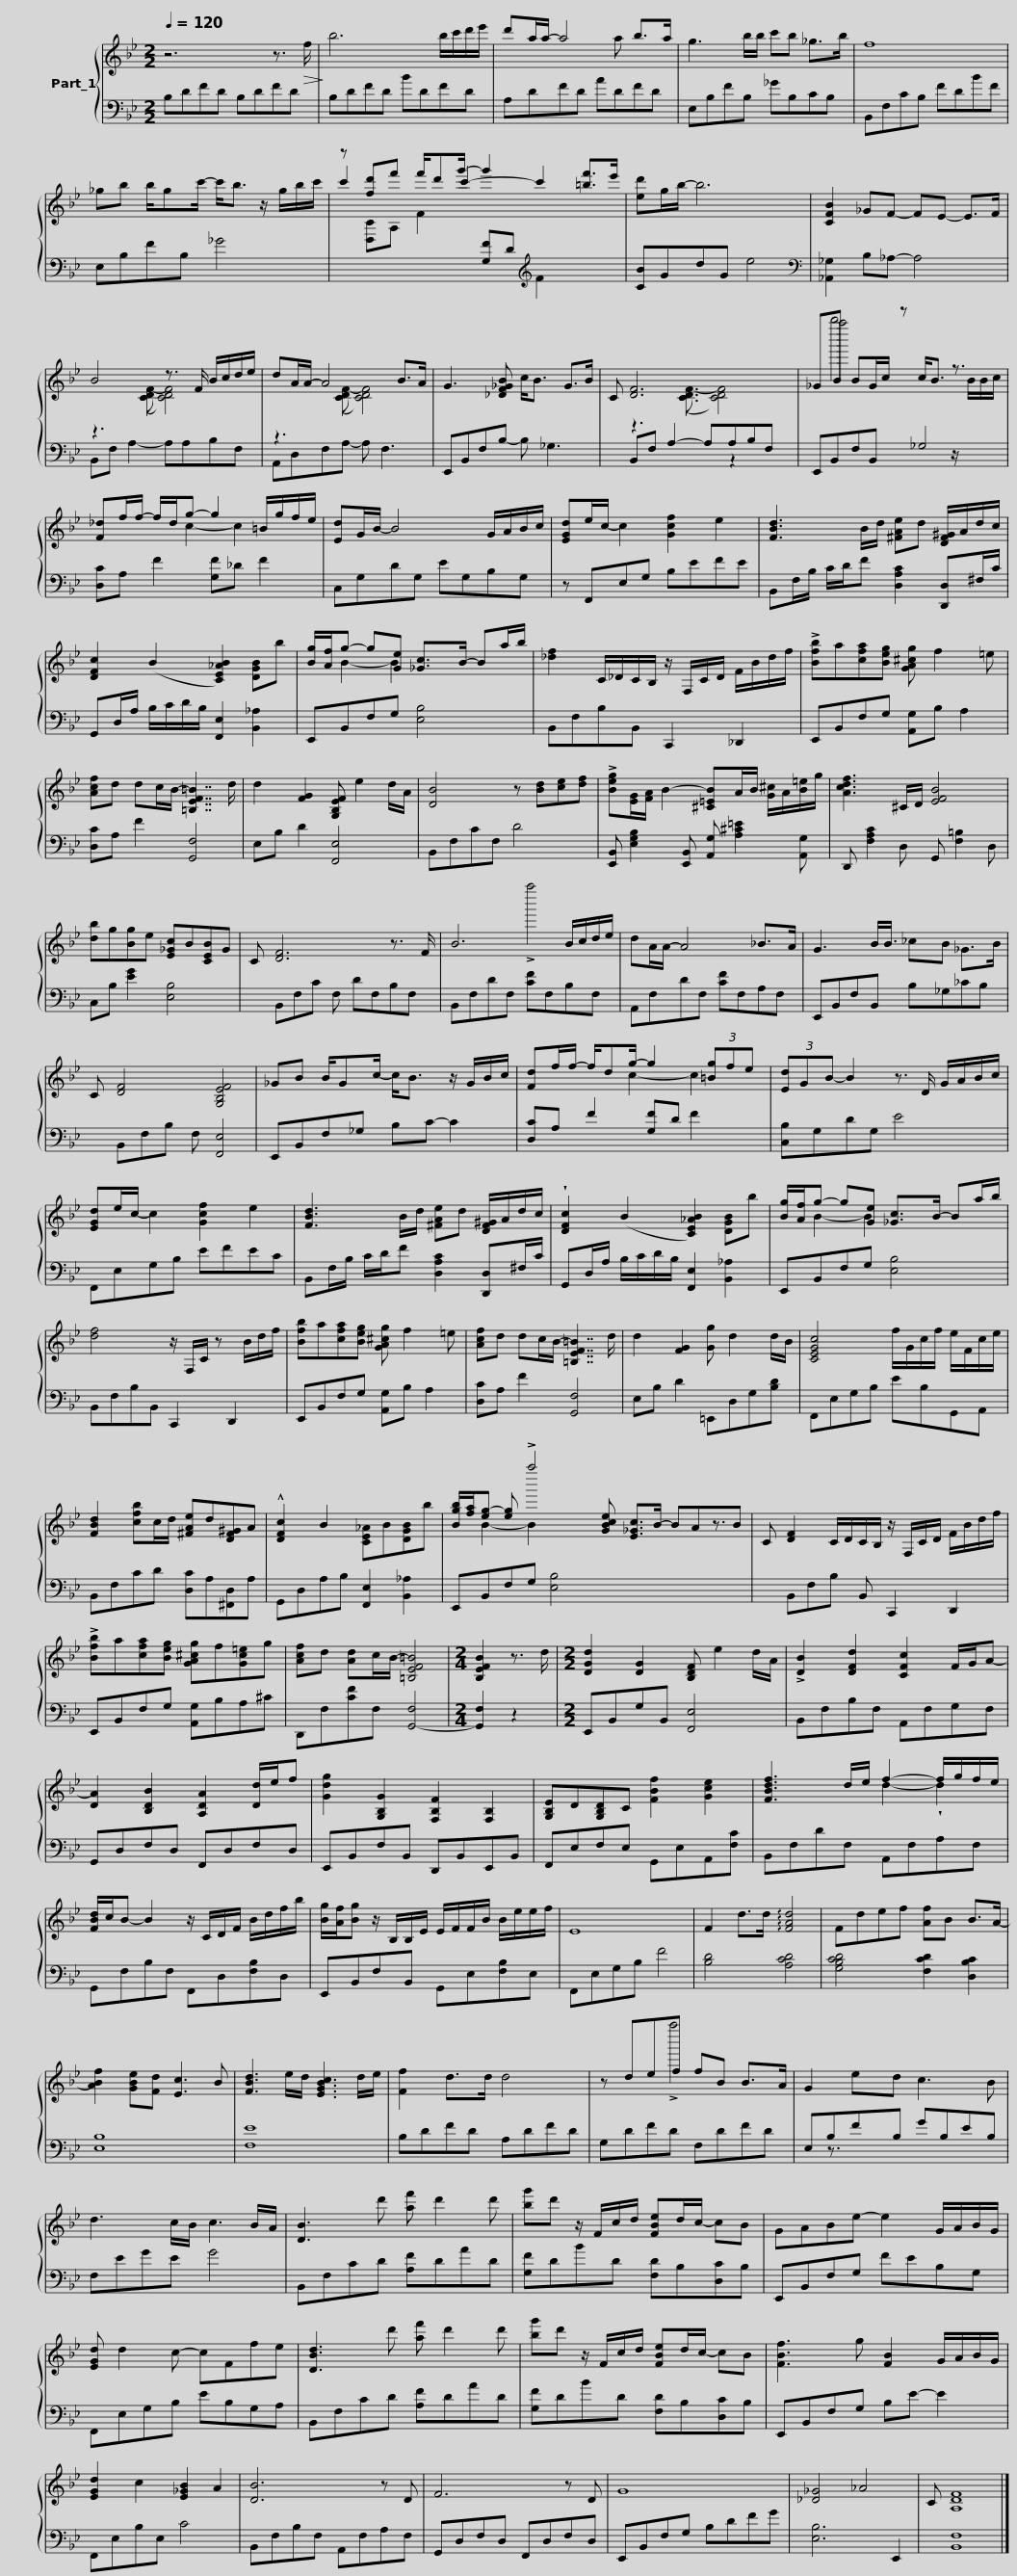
X:1
%%score { 1 | ( 2 3 4 ) }
L:1/8
Q:1/4=120
M:2/2
I:linebreak $
K:Bb
V:1 treble
V:2 bass
V:3 bass
V:4 bass
V:1
 z6 z3/2!>(! f/!>)! | b6 b/c'/d'/e'/ | d'a/a/- a4 b>a |$ g3 b/b/ c'b _g>b | f8 | %5
 _gb b/gc'/- c'<b z/ g/b/c'/ |$ z [fd']f' f'/d'g'/- g'2 x7/2 | [ed']g/b/- b6 | [CFB]2 _GF- FE- E>F |$ B4 z3/2 F/ B/c/d/e/ | %10
 dA/A/- A4 B>A | G3 [_DF_GB] c<B G>B |$ C [DF]6 x5/2 | _GB BG/c/- z c<B z3/2 x/ | [F_d]f/f/- f/d/g- g2 =B/g/f/e/ |$ %15
 [Ed]G/B/- B4 G/A/B/c/ | [EGd]e/c/- c2 [Gcf]2 e2 | [FBd]3 B/d/ [^FAe]d [DF^G]/A/d/c/ |$ [DFc]2 (B2 [CE_AB]2) [DGB]b | [Bg]/[Af]/g- g[Ge] [_Gc]>B- Ba/b/ | %20
 [_df]2 C/_D/C/B,/ z/ F,/C/D/ F/B/d/f/ |$ !>![Bfb]a[cfa][Beg] [GA^cg] f2 =e | [Acf]d dc/B/- [=B,EF=B]7/2 d/ | d2 [FG]2 [G,B,EF] e2 d/A/ | [DB]4 z [Bd][ce][df] |$ %25
 !>![Beg][EG]/[FA]/ B2- [^C=EB]A/B/ [G^c]/A/[B=e]/g/ | [Acdf]3 ^C/D/ [EFB]4 | [db]g[Bg]e [E_Gc]B[CEB]G |$ C [DF]6 z3/2 F/ | B6 B/c/d/e/ | %30
 dA/A/- A4 _B>A | G3 B/B3/4 x15/4 |$ C [DF]4 [G,B,EF]4 | _GB B/Gc/- c<B z/ G/B/c/ | [Fd]f/f/- f/dg/- g2 (3[=Bg]fe |$ %35
 (3[Ed]GB- B2 z3/2 D/ G/A/B/c/ | [EGd]e/c/- c2 [Gcf]2 e2 | [FBd]3 B/d/ [^FAe]d [DF^G]/A/d/c/ |$ !wedge![DFc]2 (B2 [CE_AB]2) [DGB]b | [Bg]/[Af]/g- g[Ge] [_Gc]>B- Ba/b/ | %40
 [df]4 z/ F,/C/ z B/d/f/ |$ [Bfb]a[cfa][Beg] [GA^cg] f2 =e |$ [Acf]d dc/B/- [=B,EF=B]7/2 d/ | d2 [FG]2 [Gg] d2 d/B/ | [CEGc]4 f/G/c/f/ e/F/c/e/ | %45
 [FBd]2 [cfb]c/d/ [^FAe]d[DF^G]A |$ !^![DFc]2 B2 [CE_A]B[DGB]b | [Bgb]/[fa]/[eg-] [eg] !>!a''4 [GBce] [E_Gc]>B- BAz3/2B | C [DF]2 C/D/C/B,/ z/ F,/C/D/ F/B/d/f/ |$ !>![Bfb]a[cfa][Beg] [GA^cg]f[Gc=e]g | %50
 [Acf]d [Ad]c/B/- [=B,EF=B]4 |[M:2/4] [B,EFB]2 z3/2 d/ |[M:2/2] [DGd]2 [DG]2 [B,DF] e2 d/A/ |$ !>![DB]2 [DFd]2 [CFc]2 F/G/A- | [DA]2 [B,DB]2 [A,DA]2 [Dd]/e/f | %55
 [Gdg]2 [G,B,G]2 [F,B,F]2 [F,B,]2 | [G,B,E]D[G,B,D]C [FBf]2 [Gce]2 |$ [FBdf]3 d/e/ f2- f/g/f/e/ | [FBd]/c/B- B2 z/ C/D/F/ B/d/f/b/ | [Bg]/[Af]/[Bg] z/ B,/B,/E/ E/F/F/B/ B/e/e/f/ |$ %60
 E8 | F2 d>d !arpeggio![FAd]4 | Fdef [Af]B B>A- | [ABf]2 [GBe][Fd] [Ec]3 B | [FBd]3 e/d/ [EGBc]3 d/e/ |$ %65
 [Ff]2 d>d d4 | z def fB B>A | G2 ed c3 B | d3 c/B/ c3 B/A/ |$ [DB]3 d' [af'] d'2 d' | %70
 [bg']d' z/ F/c/d/ [FBe]d/c/- cB | GABe- e2 G/A/B/G/ | [EGd] d2 c- cFfe |$ [DBd]3 d' [af'] d'2 d' | [bg']d' z/ F/c/d/ [FBe]d/c/- cB | %75
 [FBf]3 g [FB]2 G/A/B/G/ | [EGd]2 c2 [E_GB]2 A2 |$ [DB]6 z D | F6 z D | G8 | %80
 [_D_G]4 _A4 | C [DF]8 |] %82
V:2
 B,DFD B,DFD | B,DFD BDFD | A,DFD ADFD |$ E,B,FB, _GB,CB, | B,,F,CB, FDBF | %5
 E,B,FB, _G4 |$[I:staff -1] c'2[I:staff +1] x5/2[I:staff -1] c'2-[I:staff +1][K:treble][I:staff -1] c'2 [=bf']>e' |[I:staff +1] [CB]GdG e4 |[K:bass] [_A,,_G,]2 B,_A,- A,4 |$ z3[I:staff -1] ([CDF-] [CDF]4) | %10
[I:staff +1] z3[I:staff -1] ([CDF-] [CDF]4) |[I:staff +1] E,,B,,F,B,- B, _G,3 |$ x z3[I:staff -1] ([CDF-]3/2 [CDF]4) |[I:staff +1] E,,B,,F,B,, x _G,4 | [D,C]A, F2 [G,F]_D F2 |$ %15
 C,G,DG, EG,B,G, | z F,,E,G, B,EFE | B,,F,/B,/ C/D/F [D,A,C]2 [D,,D,]^F,/C/ |$ G,,D,/A,/ B,/C/D/B,/ [F,,E,]2 [B,,_A,]2 | E,,B,,F,G, [E,B,]4 | %20
 B,,F,B,B,, C,,2 _D,,2 |$ E,,B,,F,G, [A,,G,]B, A,2 | [D,C]A, F2 [G,,F,]4 | E,B, D2 [F,,E,]4 | B,,F,CF, D4 |$ %25
 [E,,B,,] [E,G,B,]2 [E,,B,,] [A,,G,] [A,^C=E]2 [A,,G,] | D,, [F,A,C]2 D, G,, [F,=B,]2 D, | C,B, [EG]2 [E,B,]4 |$ x B,,F,C F, DF,B,F, | B,,F,DF, [CF]F,B,F, | %30
 A,,F,DF, [CF]F,A,F, | E,,B,,F,B,, B,_G,_CB, |$ x B,,F,B, F, [F,,E,]4 | E,,B,,F,_G, B,C- C2 | [D,C]A, F2 [G,F]D x2 |$ %35
 [C,B,]G,DG, E4 | F,,E,G,B, EFEC | B,,F,/B,/ C/D/F [D,A,C]2 [D,,D,]^F,/C/ |$ G,,D,/A,/ B,/C/D/B,/ [F,,E,]2 [B,,_A,]2 | E,,B,,F,G, [E,B,]4 | %40
 B,,F,B,B,, C,,2 D,,2 |$ E,,B,,F,G, [A,,G,]B, A,2 |$ [D,C]A, F2 [G,,F,]4 | E,B, D2 =E,,D,G,[B,D] | F,,E,G,B, EB,G,,A,, | %45
 B,,F,CD [D,C]A,[^F,,D,]A, |$ G,,D,A,B, [F,,E,]2 [B,,_A,]2 | E,,B,,F,G, [E,B,]4 x13/2 | x B,,F,B, B,, C,,2 D,,2 |$ E,,B,,F,G, [A,,G,]B,A,^C | %50
 D,,F,[CF]F, [G,,-F,]4 |[M:2/4] [G,,F,]2 z2 |[M:2/2] E,,B,,G,B,, [F,,E,]4 |$ B,,F,B,F, A,,F,G,F, | G,,D,F,D, F,,D,F,D, | %55
 E,,B,,F,B,, D,,B,,E,,B,, | F,,E,F,E, G,,E,A,,[F,C] |$ B,,F,DF, A,,F,A,F, | G,,F,B,F, F,,D,[F,B,]D, | E,,B,,F,B,, G,,E,[F,B,]E, |$ %60
 F,,E,G,B, F4 | [B,D]4 [A,CD]4 | [G,B,CD]4 [F,CD]2 [D,B,C]2 | B,8 | E8 |$ %65
 B,DFD A,DFD | G,DFD F,DFD | E,B,FB, GB,EB, | F,EGE G4 |$ B,,F,CD [A,F]DAD | %70
 [G,F]DBD [F,D]B,[D,C]B, | E,,B,,F,G, FEB,G, | F,,E,G,B, EB,G,A, |$ B,,F,CD [A,F]DAD | [G,F]DBD [F,D]B,[D,C]B, | %75
 E,,B,,F,G, B,E- E2 | F,,E,B,E, C4 |$ B,,F,B,F, A,,F,A,F, | G,,D,F,D, F,,D,F,D, | E,,B,,F,G, B,DFG | %80
 [E,B,]6 E,,2 | x[I:staff -1] A,8 |] %82
V:3
 x8 | x8 | x5[I:staff -1] a x2 |$ x8 | x8 | %5
 x8 |$ x [D,C]A, F2[I:staff +1][K:treble] [G,F]D x7/2 | x8 |[K:bass] x8 |$ B,,F, A,2- A,A,B,F, | %10
 A,,D,F,A,- A, F,3 | x8 |$ x B,,F, A,2- A,A,B,F, x/ | x[I:staff -1] b''4 x2[I:staff +1] z/[I:staff -1] B/B/c/ | x3 c2- c2 x |$ %15
 x8 | x8 | x8 |$ x8 | x B2- B2 x3 | %20
 x8 |$ x8 | x8 | x8 | x8 |$ %25
 x8 | x8 | x8 |$ x9 | x4 !>!a''4 | %30
 x8 | x4 _cB _G>B |$ x9 | x8 | x7/2 c2- c2 x/ |$ %35
 x8 | x8 | x8 |$ x8 | x B2- B2 x3 | %40
 x8 |$ x8 |$ x8 | x8 | x8 | %45
 x8 |$ x8 | x B2- B2 x19/2 | x9 |$ x8 | %50
 x8 |[M:2/4] x4 |[M:2/2] x8 |$ x8 | x8 | %55
 x8 | x8 |$ x4 d2- !wedge!d2 | x8 | x8 |$ %60
 x8 | x8 | x8 |[I:staff +1] E,8 | F,8 |$ %65
 x8 | x3[I:staff -1] !>!a''4 x | x[I:staff +1] z3/2 x11/2 | x8 |$ x8 | %70
 x8 | x8 | x8 |$ x8 | x8 | %75
 x8 | x8 |$ x8 | x8 | x8 | %80
 x8 | x F,8 |] %82
V:4
 x8 | x8 | x8 |$ x8 | x8 | %5
 x8 |$ x5[K:treble] x3/2 F2 x2 | x8 |[K:bass] x8 |$ x8 | %10
 x8 | x8 |$ x6 z2 x3/2 | x[I:staff -1] a''4 x4 | x8 |$ %15
 x8 | x8 | x8 |$ x8 | x8 | %20
 x8 |$ x8 | x8 | x8 | x8 |$ %25
 x8 | x8 | x8 |$ x9 | x8 | %30
 x8 | x8 |$ x9 | x8 | x11/2[I:staff +1] F2 x/ |$ %35
 x8 | x8 | x8 |$ x8 | x8 | %40
 x8 |$ x8 |$ x8 | x8 | x8 | %45
 x8 |$ x8 | x29/2 | x9 |$ x8 | %50
 x8 |[M:2/4] x4 |[M:2/2] x8 |$ x8 | x8 | %55
 x8 | x8 |$ x8 | x8 | x8 |$ %60
 x8 | x8 | x8 | x8 | x8 |$ %65
 x8 | x8 | x8 | x8 |$ x8 | %70
 x8 | x8 | x8 |$ x8 | x8 | %75
 x8 | x8 |$ x8 | x8 | x8 | %80
 x8 | x B,,8 |] %82
